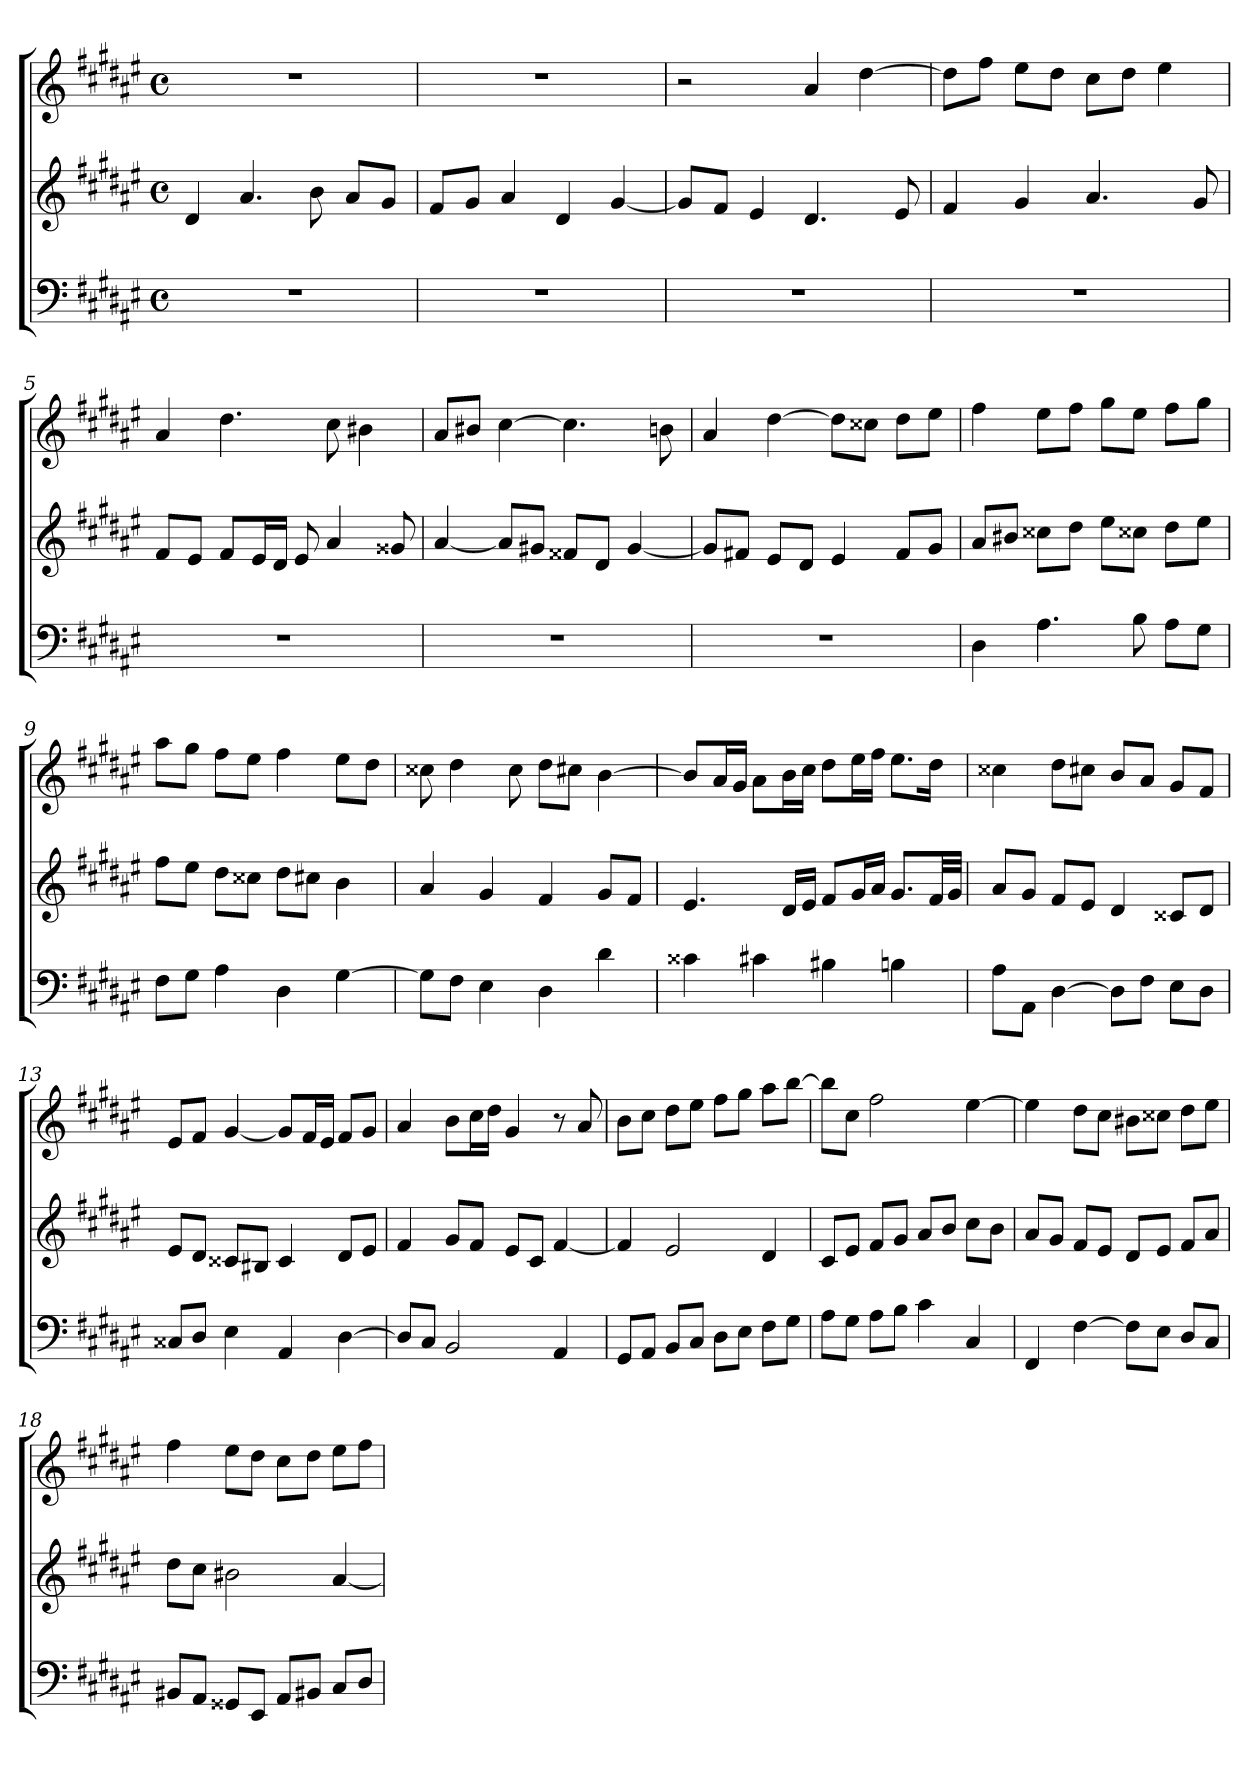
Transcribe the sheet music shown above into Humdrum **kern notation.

**kern	**kern	**kern
*part3	*part2	*part1
*staff3	*staff2	*staff1
*clefF4	*clefG2	*clefG2
*k[f#c#g#d#a#e#]	*k[f#c#g#d#a#e#]	*k[f#c#g#d#a#e#]
*d#:	*d#:	*d#:
*M4/4	*M4/4	*M4/4
*met(c)	*met(c)	*met(c)
*MM74	*MM74	*MM74
=1	=1	=1
1r	4d#	1r
.	4.a#	.
.	8b	.
.	8a#/L	.
.	8g#/J	.
=2	=2	=2
1r	8f#/L	1r
.	8g#/J	.
.	4a#	.
.	4d#	.
.	[4g#	.
=3	=3	=3
1r	8g#/L]	2r
.	8f#/J	.
.	4e#	.
.	4.d#	4a#
.	.	[4dd#
.	8e#	.
=4	=4	=4
1r	4f#	8dd#\L]
.	.	8ff#\J
.	4g#	8ee#\L
.	.	8dd#\J
.	4.a#	8cc#\L
.	.	8dd#\J
.	.	4ee#
.	8g#	.
=5	=5	=5
1r	8f#/L	4a#
.	8e#/J	.
.	8f#/L	4.dd#
.	16e#/L	.
.	16d#/JJ	.
.	8e#	.
.	4a#	8cc#
.	.	4b#X
.	8g##X	.
=6	=6	=6
1r	[4a#	8a#/L
.	.	8b#X/J
.	8a#/L]	[4cc#
.	8g#X/J	.
.	8f##X/L	4.cc#]
.	8d#/J	.
.	[4g#	.
.	.	8bn
=7	=7	=7
1r	8g#/L]	4a#
.	8f#X/J	.
.	8e#/L	[4dd#
.	8d#/J	.
.	4e#	8dd#\L]
.	.	8cc##X\J
.	8f#/L	8dd#\L
.	8g#/J	8ee#\J
=8	=8	=8
4D#	8a#/L	4ff#
.	8b#X/J	.
4.A#	8cc##X\L	8ee#\L
.	8dd#\J	8ff#\J
.	8ee#\L	8gg#\L
8B	8cc##X\J	8ee#\J
8A#\L	8dd#\L	8ff#\L
8G#\J	8ee#\J	8gg#\J
=9	=9	=9
8F#\L	8ff#\L	8aa#\L
8G#\J	8ee#\J	8gg#\J
4A#	8dd#\L	8ff#\L
.	8cc##X\J	8ee#\J
4D#	8dd#\L	4ff#
.	8cc#X\J	.
[4G#	4b	8ee#\L
.	.	8dd#\J
=10	=10	=10
8G#\L]	4a#	8cc##X
8F#\J	.	4dd#
4E#	4g#	.
.	.	8cc##
4D#	4f#	8dd#\L
.	.	8cc#X\J
4d#	8g#/L	[4b
.	8f#/J	.
=11	=11	=11
4c##X	4.e#	8b/L]
.	.	16a#/L
.	.	16g#/JJ
4c#X	.	8a#\L
.	16d#/LL	16b\L
.	16e#/JJ	16cc#\JJ
4B#X	8f#/L	8dd#\L
.	16g#/L	16ee#\L
.	16a#/JJ	16ff#\JJ
4Bn	8.g#/L	8.ee#\L
.	32f#/LL	16dd#\Jk
.	32g#/JJJ	.
=12	=12	=12
8A#\L	8a#/L	4cc##X
8AA#\J	8g#/J	.
[4D#	8f#/L	8dd#\L
.	8e#/J	8cc#X\J
8D#\L]	4d#	8b/L
8F#\J	.	8a#/J
8E#\L	8c##X/L	8g#/L
8D#\J	8d#/J	8f#/J
=13	=13	=13
8C##X/L	8e#/L	8e#/L
8D#/J	8d#/J	8f#/J
4E#	8c##X/L	[4g#
.	8B#X/J	.
4AA#	4c##	8g#/L]
.	.	16f#/L
.	.	16e#/JJ
[4D#	8d#/L	8f#/L
.	8e#/J	8g#/J
=14	=14	=14
8D#/L]	4f#	4a#
8C#/J	.	.
2BB	8g#/L	8b\L
.	8f#/J	16cc#\L
.	.	16dd#\JJ
.	8e#/L	4g#
.	8c#/J	.
4AA#	[4f#	8r
.	.	8a#
=15	=15	=15
8GG#/L	4f#]	8b\L
8AA#/J	.	8cc#\J
8BB/L	2e#	8dd#\L
8C#/J	.	8ee#\J
8D#\L	.	8ff#\L
8E#\J	.	8gg#\J
8F#\L	4d#	8aa#\L
8G#\J	.	[8bb\J
=16	=16	=16
8A#\L	8c#/L	8bb\L]
8G#\J	8e#/J	8cc#\J
8A#\L	8f#/L	2ff#
8B\J	8g#/J	.
4c#	8a#/L	.
.	8b/J	.
4C#	8cc#\L	[4ee#
.	8b\J	.
=17	=17	=17
4FF#	8a#/L	4ee#]
.	8g#/J	.
[4F#	8f#/L	8dd#\L
.	8e#/J	8cc#\J
8F#\L]	8d#/L	8b#X\L
8E#\J	8e#/J	8cc##X\J
8D#/L	8f#/L	8dd#\L
8C#/J	8a#/J	8ee#\J
=18	=18	=18
8BB#X/L	8dd#\L	4ff#
8AA#/J	8cc#\J	.
8GG##X/L	2b#X	8ee#\L
8EE#/J	.	8dd#\J
8AA#/L	.	8cc#\L
8BB#X/J	.	8dd#\J
8C#/L	[4a#	8ee#\L
8D#/J	.	8ff#\J
=	=	=
*-	*-	*-
